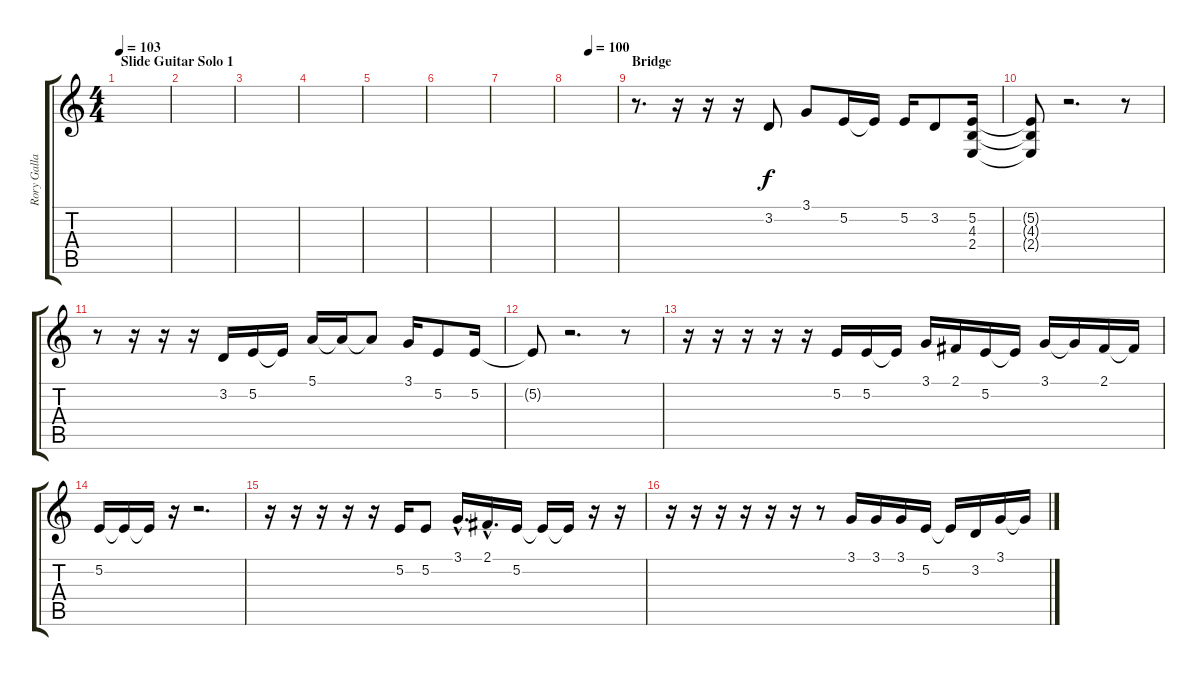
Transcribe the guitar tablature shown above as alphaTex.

\track ("Rory Gallagher Vocals" "Rory Galla") {instrument altosax}
\staff {score tabs}
\tuning (E4 B3 G3 D3 A2 E2) {hide}
\ts (4 4)
\section ("" "Slide Guitar Solo 1")
\tempo 103
\clef g2
\ks c
|
|
|
|
|
|
|
\tempo (100 0.4375)
|
\section ("" "Bridge")
r.8{d} r.16 r.16 r.16 3.2.8 3.1.8 5.2.16 5.2{t}.16 5.2.16 3.2.8 (5.2 4.3 2.4).16 |
(5.2{t} 4.3{t} 2.4{t}).8 r.2{d} r.8 |
r.8 r.16 r.16 r.16 3.2.16 5.2.16 5.2{t}.16 5.1.16 5.1{t}.16 5.1{t}.8 3.1.16 5.2.8 5.2.16 |
5.2{t}.8 r.2{d} r.8 |
r.16 r.16 r.16 r.16 r.16 5.2.16 5.2.16 5.2{t}.16 3.1.16 2.1.16 5.2.16 5.2{t}.16 3.1.16 3.1{t}.16 2.1.16 2.1{t}.16 |
5.2.16 5.2{t}.16 5.2{t}.16 r.16 r.2{d} |
r.16 r.16 r.16 r.16 r.16 5.2.16 5.2.8 3.1{hac}.16{d} 2.1{hac}.16{d} 5.2.16 5.2{t}.16 5.2{t}.16 r.16 r.16 |
r.16 r.16 r.16 r.16 r.16 r.16 r.8 3.1.16 3.1.16 3.1.16 5.2.16 5.2{t}.16 3.2.16 3.1.16 3.1{t}.16
